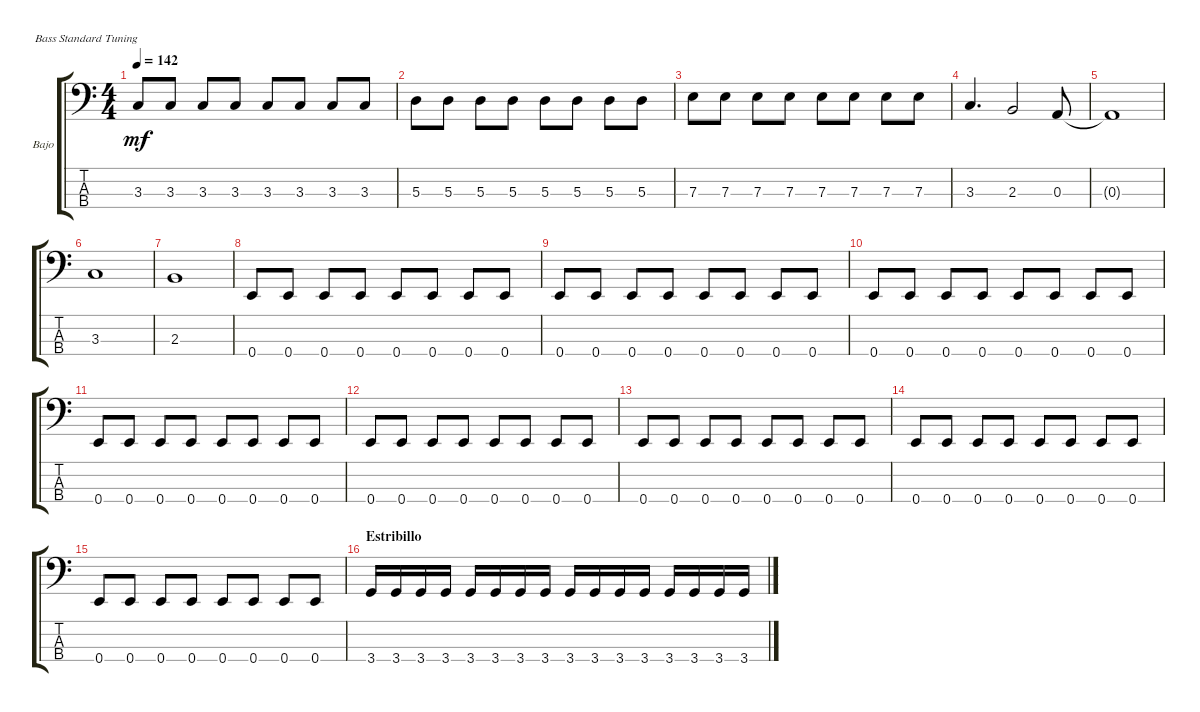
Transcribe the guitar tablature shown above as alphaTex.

\bracketExtendMode groupsimilarinstruments
\firstSystemTrackNameOrientation horizontal
\otherSystemsTrackNameOrientation horizontal
\track ("Bajo" "Bajo") {instrument electricbassfinger}
\staff {score tabs}
\tuning (G2 D2 A1 E1)
\ts (4 4)
\tempo 142
\clef f4
\ks c
3.3.8{dy mf} 3.3.8 3.3.8 3.3.8 3.3.8 3.3.8 3.3.8 3.3.8 |
5.3.8 5.3.8 5.3.8 5.3.8 5.3.8 5.3.8 5.3.8 5.3.8 |
7.3.8 7.3.8 7.3.8 7.3.8 7.3.8 7.3.8 7.3.8 7.3.8 |
3.3.4{d} 2.3.2 0.3.8 |
0.3{t}.1 |
3.3.1 |
2.3.1 |
0.4.8 0.4.8 0.4.8 0.4.8 0.4.8 0.4.8 0.4.8 0.4.8 |
0.4.8 0.4.8 0.4.8 0.4.8 0.4.8 0.4.8 0.4.8 0.4.8 |
0.4.8 0.4.8 0.4.8 0.4.8 0.4.8 0.4.8 0.4.8 0.4.8 |
0.4.8 0.4.8 0.4.8 0.4.8 0.4.8 0.4.8 0.4.8 0.4.8 |
0.4.8 0.4.8 0.4.8 0.4.8 0.4.8 0.4.8 0.4.8 0.4.8 |
0.4.8 0.4.8 0.4.8 0.4.8 0.4.8 0.4.8 0.4.8 0.4.8 |
0.4.8 0.4.8 0.4.8 0.4.8 0.4.8 0.4.8 0.4.8 0.4.8 |
0.4.8 0.4.8 0.4.8 0.4.8 0.4.8 0.4.8 0.4.8 0.4.8 |
\section ("" "Estribillo")
3.4.16 3.4.16 3.4.16 3.4.16 3.4.16 3.4.16 3.4.16 3.4.16 3.4.16 3.4.16 3.4.16 3.4.16 3.4.16 3.4.16 3.4.16 3.4.16
